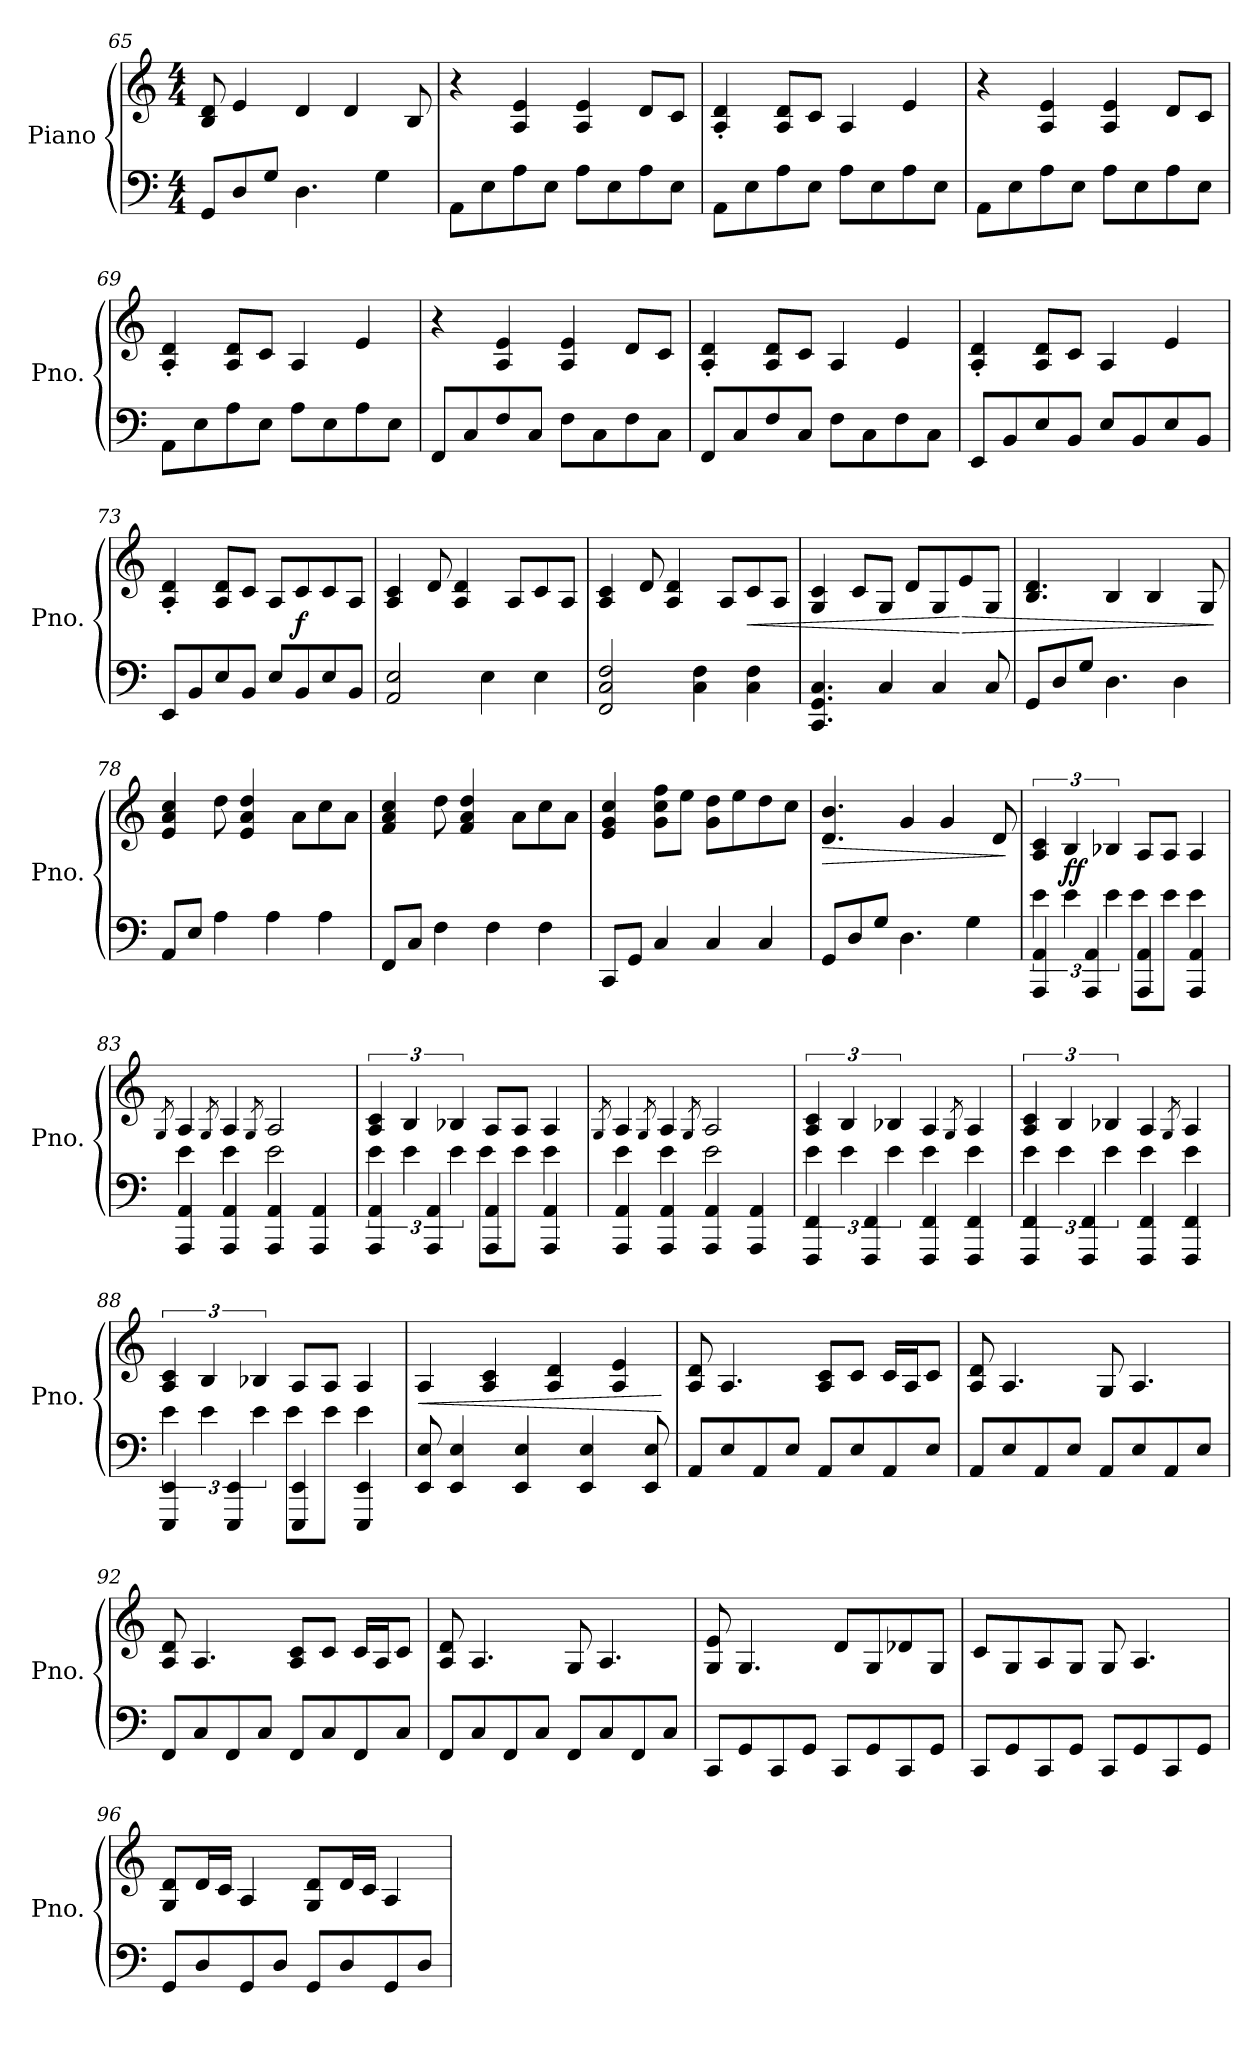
**kern	**kern	**dynam
*part1	*part1	*part1
*staff2	*staff1	*staff1/2
*I"Piano	*	*
*I'Pno.	*	*
*clefF4	*clefG2	*
*k[]	*k[]	*
*M4/4	*M4/4	*
=65	=65	=65
8GG/L	8B/ 8d/	.
8D/	4e/	.
8G/J	.	.
4.D\	4d/	.
.	4d/	.
4G\	.	.
.	8B/	.
=66	=66	=66
8AA\L	4r	.
8E\	.	.
8A\	4A/ 4e/	.
8E\J	.	.
8A\L	4A/ 4e/	.
8E\	.	.
8A\	8d/L	.
8E\J	8c/J	.
=67	=67	=67
8AA\L	4A/' 4d/'	.
8E\	.	.
8A\	8A/ 8d/L	.
8E\J	8c/J	.
8A\L	4A/	.
8E\	.	.
8A\	4e/	.
8E\J	.	.
=68	=68	=68
8AA\L	4r	.
8E\	.	.
8A\	4A/ 4e/	.
8E\J	.	.
8A\L	4A/ 4e/	.
8E\	.	.
8A\	8d/L	.
8E\J	8c/J	.
!!LO:LB:g=z
=69	=69	=69
8AA\L	4A/' 4d/'	.
8E\	.	.
8A\	8A/ 8d/L	.
8E\J	8c/J	.
8A\L	4A/	.
8E\	.	.
8A\	4e/	.
8E\J	.	.
=70	=70	=70
8FF/L	4r	.
8C/	.	.
8F/	4A/ 4e/	.
8C/J	.	.
8F\L	4A/ 4e/	.
8C\	.	.
8F\	8d/L	.
8C\J	8c/J	.
=71	=71	=71
8FF/L	4A/' 4d/'	.
8C/	.	.
8F/	8A/ 8d/L	.
8C/J	8c/J	.
8F\L	4A/	.
8C\	.	.
8F\	4e/	.
8C\J	.	.
=72	=72	=72
8EE/L	4A/' 4d/'	.
8BB/	.	.
8E/	8A/ 8d/L	.
8BB/J	8c/J	.
8E/L	4A/	.
8BB/	.	.
8E/	4e/	.
8BB/J	.	.
!!LO:LB:g=z
=73	=73	=73
8EE/L	4A/' 4d/'	.
8BB/	.	.
8E/	8A/ 8d/L	.
8BB/J	8c/J	.
8E/L	8A/L	.
!	!	!LO:DY:b
8BB/	8c/	f
8E/	8c/	.
8BB/J	8A/J	.
=74	=74	=74
2AA/ 2E/	4A/ 4c/	.
.	8d/	.
.	4A/ 4d/	.
4E\	.	.
.	8A/L	.
4E\	8c/	.
.	8A/J	.
=75	=75	=75
2FF/ 2C/ 2F/	4A/ 4c/	.
.	8d/	.
.	4A/ 4d/	.
4C\ 4F\	.	.
.	8A/L	.
!	!	!LO:HP:b
4C\ 4F\	8c/	<
.	8A/J	.
=76	=76	=76
4.CC/ 4.GG/ 4.C/	4G/ 4c/	.
.	8c/L	.
4C/	8G/J	.
.	8d/L	.
4C/	8G/	.
!	!	!LO:HP:n=1:b
.	8e/	[ >
8C/	8G/J	.
=77	=77	=77
8GG/L	4.B/ 4.d/	.
8D/	.	.
8G/J	.	.
4.D\	4B/	.
.	4B/	.
4D\	.	.
.	8G/	.
.	.	]
!!LO:LB:g=z
=78	=78	=78
8AA/L	4e/ 4a/ 4cc/	.
8E/J	.	.
4A\	8dd\	.
.	4e/ 4a/ 4dd/	.
4A\	.	.
.	8a\L	.
4A\	8cc\	.
.	8a\J	.
=79	=79	=79
8FF/L	4f/ 4a/ 4cc/	.
8C/J	.	.
4F\	8dd\	.
.	4f/ 4a/ 4dd/	.
4F\	.	.
.	8a\L	.
4F\	8cc\	.
.	8a\J	.
=80	=80	=80
8CC/L	4e/ 4g/ 4cc/	.
8GG/J	.	.
4C/	8g\ 8cc\ 8ff\L	.
.	8ee\J	.
4C/	8g\ 8dd\L	.
.	8ee\	.
4C/	8dd\	.
.	8cc\J	.
=81	=81	=81
!	!	!LO:HP:b
8GG/L	4.d/ 4.b/	>
8D/	.	.
8G/J	.	.
4.D\	4g/	.
.	4g/	.
4G\	.	.
.	8d/	.
.	.	]
=82	=82	=82
*^	*	*
4AAA/ 4AA/	6e\	6A/ 6c/	.
!	!	!	!LO:DY:a=2
.	6e\	6B/	ff
4AAA/ 4AA/	.	.	.
.	6e\	6B-X/	.
4AAA/ 4AA/	8e\L	8A/L	.
.	8e\J	8A/J	.
4AAA/ 4AA/	4e\	4A/	.
!!LO:LB:g=z
=83	=83	=83	=83
.	.	8qG/	.
4AAA/ 4AA/	4e\	4A/	.
.	.	8qG/	.
4AAA/ 4AA/	4e\	4A/	.
.	.	8qG/	.
4AAA/ 4AA/	2e\	2A/	.
4AAA/ 4AA/	.	.	.
=84	=84	=84	=84
4AAA/ 4AA/	6e\	6A/ 6c/	.
.	6e\	6B/	.
4AAA/ 4AA/	.	.	.
.	6e\	6B-X/	.
4AAA/ 4AA/	8e\L	8A/L	.
.	8e\J	8A/J	.
4AAA/ 4AA/	4e\	4A/	.
=85	=85	=85	=85
.	.	8qG/	.
4AAA/ 4AA/	4e\	4A/	.
.	.	8qG/	.
4AAA/ 4AA/	4e\	4A/	.
.	.	8qG/	.
4AAA/ 4AA/	2e\	2A/	.
4AAA/ 4AA/	.	.	.
=86	=86	=86	=86
4FFF/ 4FF/	6e\	6A/ 6c/	.
.	6e\	6B/	.
4FFF/ 4FF/	.	.	.
.	6e\	6B-X/	.
4FFF/ 4FF/	4e\	4A/	.
.	.	8qG/	.
4FFF/ 4FF/	4e\	4A/	.
!!LO:PB:g=z
=87	=87	=87	=87
4FFF/ 4FF/	6e\	6A/ 6c/	.
.	6e\	6B/	.
4FFF/ 4FF/	.	.	.
.	6e\	6B-X/	.
4FFF/ 4FF/	4e\	4A/	.
.	.	8qG/	.
4FFF/ 4FF/	4e\	4A/	.
=88	=88	=88	=88
4EEE/ 4EE/	6e\	6A/ 6c/	.
.	6e\	6B/	.
4EEE/ 4EE/	.	.	.
.	6e\	6B-X/	.
4EEE/ 4EE/	8e\L	8A/L	.
.	8e\J	8A/J	.
4EEE/ 4EE/	4e\	4A/	.
=89	=89	=89	=89
!	!	!	!LO:HP:b
*v	*v	*	*
8EE/ 8E/	4A/	<
4EE/ 4E/	.	.
.	4A/ 4c/	.
4EE/ 4E/	.	.
.	4A/ 4d/	.
4EE/ 4E/	.	.
.	4A/ 4e/	.
8EE/ 8E/	.	.
.	.	[
=90	=90	=90
8AA/L	8A/ 8d/	.
8E/	4.A/	.
8AA/	.	.
8E/J	.	.
8AA/L	8A/ 8c/L	.
8E/	8c/J	.
8AA/	16c/LL	.
.	16A/J	.
8E/J	8c/J	.
!!LO:LB:g=z
=91	=91	=91
8AA/L	8A/ 8d/	.
8E/	4.A/	.
8AA/	.	.
8E/J	.	.
8AA/L	8G/	.
8E/	4.A/	.
8AA/	.	.
8E/J	.	.
=92	=92	=92
8FF/L	8A/ 8d/	.
8C/	4.A/	.
8FF/	.	.
8C/J	.	.
8FF/L	8A/ 8c/L	.
8C/	8c/J	.
8FF/	16c/LL	.
.	16A/J	.
8C/J	8c/J	.
=93	=93	=93
8FF/L	8A/ 8d/	.
8C/	4.A/	.
8FF/	.	.
8C/J	.	.
8FF/L	8G/	.
8C/	4.A/	.
8FF/	.	.
8C/J	.	.
=94	=94	=94
8CC/L	8G/ 8e/	.
8GG/	4.G/	.
8CC/	.	.
8GG/J	.	.
8CC/L	8d/L	.
8GG/	8G/	.
8CC/	8d-X/	.
8GG/J	8G/J	.
!!LO:LB:g=z
=95	=95	=95
8CC/L	8c/L	.
8GG/	8G/	.
8CC/	8A/	.
8GG/J	8G/J	.
8CC/L	8G/	.
8GG/	4.A/	.
8CC/	.	.
8GG/J	.	.
=96	=96	=96
8GG/L	8G/ 8d/L	.
8D/	16d/L	.
.	16c/JJ	.
8GG/	4A/	.
8D/J	.	.
8GG/L	8G/ 8d/L	.
8D/	16d/L	.
.	16c/JJ	.
8GG/	4A/	.
8D/J	.	.
=	=	=
*-	*-	*-
